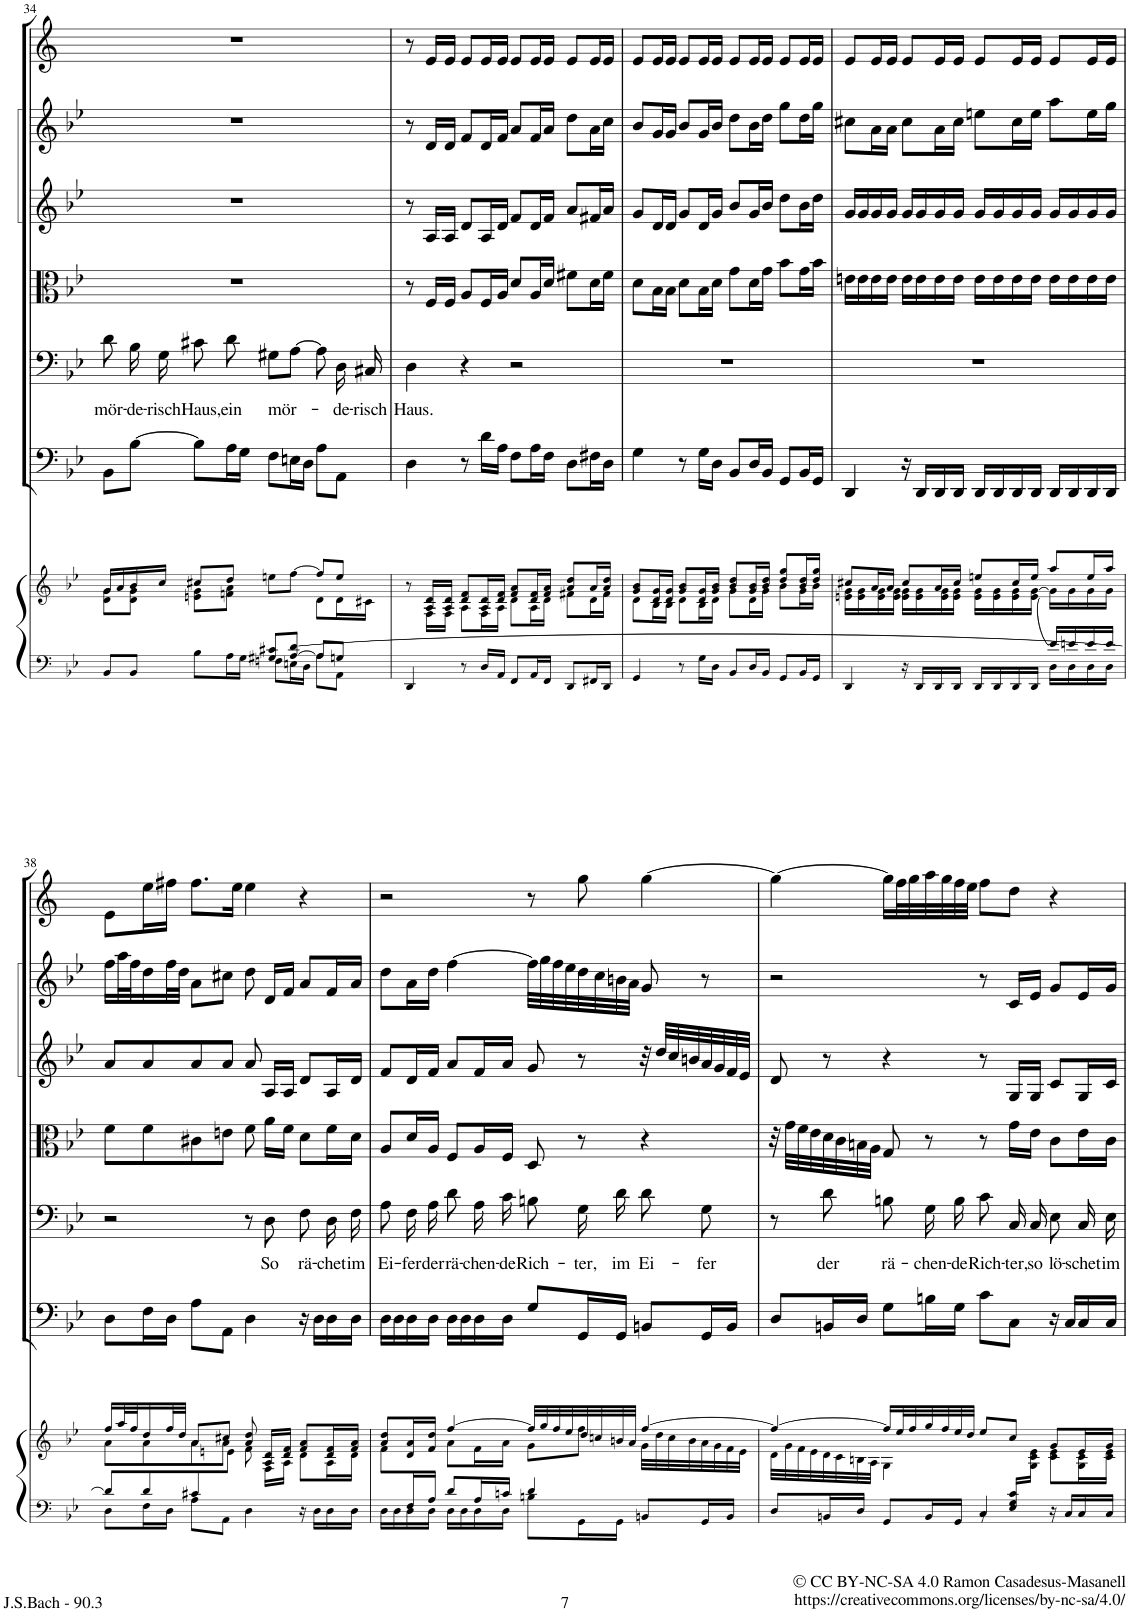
**kern	**kern	**kern	**kern	**text	**kern	**kern	**kern	**kern
*part7	*part7	*part6	*part5	*part5	*part4	*part3	*part2	*part1
*staff8	*staff7	*staff6	*staff5	*staff5	*staff4	*staff3	*staff2	*staff1
*I"Piano reduction	*	*I"Continuo	*I"Basso	*	*I"Viola	*I"Violino II	*I"Violino I	*I"Tromba
*I'Pno	*	*	*	*	*	*	*	*
!!LO:PB:g=z
*clefF4	*clefG2	*clefF4	*clefF4	*	*clefC3	*clefG2	*clefG2	*clefG2
*	*	*	*	*	*	*	*	*Trd1c2
*k[b-e-]	*k[b-e-]	*k[b-e-]	*k[b-e-]	*	*k[b-e-]	*k[b-e-]	*k[b-e-]	*k[]
*M4/4	*M4/4	*M4/4	*M4/4	*	*M4/4	*M4/4	*M4/4	*M4/4
*met(c)	*met(c)	*met(c)	*met(c)	*	*met(c)	*met(c)	*met(c)	*met(c)
=34	=34	=34	=34	=34	=34	=34	=34	=34
*^	*^	*	*	*	*	*	*	*
!	!	!	!	!	!	!LO:LY:b	!	!	!	!
8BB-/L	4ryy	16g/LL	8d\ 8g\L	8BB-\L	8d\	mör-	1r	1r	1r	1r
.	.	16a/	.	.	.	.	.	.	.	.
!	!	!	!	!	!	!LO:LY:b	!	!	!	!
8BB-/J	.	16b-/	8d\ 8g\J	[8B-\J	16B-\	de-	.	.	.	.
!	!	!	!	!	!	!LO:LY:b	!	!	!	!
.	.	16cc/JJ	.	.	16G\	risch	.	.	.	.
!	!	!	!	!	!	!LO:LY:b	!	!	!	!
4ryy	8B-\L	8cc#X/L	8en\ 8g\L	8B-\L]	8c#X\	Haus,	.	.	.	.
!	!	!	!	!	!	!LO:LY:b	!	!	!	!
.	16A\L	8dd/J	8fn\ 8a\J	16A\L	8d\	ein	.	.	.	.
.	16G\JJ	.	.	16G\JJ	.	.	.	.	.	.
!	!	!	!	!	!	!LO:LY:b	!	!	!	!
8G#X/ 8c#X/L	8Fn\L	8een\L	4ryy	8F\L	8G#X\L	mör-	.	.	.	.
[8A/ [8d/J	16En\L	[>8ff\J	.	16En\L	[8A\J	.	.	.	.	.
.	16D\JJ	.	.	16D\JJ	.	.	.	.	.	.
8A/L]	8A\L	8ff/L]	8d\L	8A\L	8A\]	.	.	.	.	.
!	!	!	!	!	!	!LO:LY:b	!	!	!	!
8Gn/J	8AA\J	8ee/J	16d\L	8AA\J	16D\	-de-	.	.	.	.
!	!	!	!	!	!	!LO:LY:b	!	!	!	!
.	.	.	16c#X\JJ	.	16C#X/	risch	.	.	.	.
*v	*v	*	*	*	*	*	*	*	*	*
=35	=35	=35	=35	=35	=35	=35	=35	=35	=35
!	!	!	!	!	!LO:LY:b	!	!	!	!
4DD/	8r	8ryy	4D\	4D\	Haus.	8r	8r	8r	8r
.	16A/ 16d/LL	16F\LL	.	.	.	16F/LL	16A/LL	16d/LL	16e/LL
.	16A/ 16d/JJ	16F\JJ	.	.	.	16F/JJ	16A/JJ	16d/JJ	16e/JJ
8r	8d/ 8f/L	8A\L	8r	4r	.	8A/L	8d/L	8f/L	8e/L
16D/LL	16A/ 16d/L	16F\L	16d\LL	.	.	16F/L	16A/L	16d/L	16e/L
16AA/JJ	16d/ 16f/JJ	16A\JJ	16A\JJ	.	.	16A/JJ	16d/JJ	16f/JJ	16e/JJ
8FF/L	8f/ 8a/L	8d\L	8F\L	2r	.	8d/L	8f/L	8a/L	8e/L
16AA/L	16d/ 16f/L	16A\L	16A\L	.	.	16A/L	16d/L	16f/L	16e/L
16FF/JJ	16f/ 16a/JJ	16d\JJ	16F\JJ	.	.	16d/JJ	16f/JJ	16a/JJ	16e/JJ
8DD/L	8a/ 8dd/L	8f#X\L	8D\L	.	.	8f#X\L	8a/L	8dd\L	8e/L
16FF#X/L	16a/L	16d\L	16F#X\L	.	.	16d\L	16f#X/L	16a\L	16e/L
16DD/JJ	16a/ 16dd/JJ	16f#\JJ	16D\JJ	.	.	16f#\JJ	16a/JJ	16cc\JJ	16e/JJ
=36	=36	=36	=36	=36	=36	=36	=36	=36	=36
4GG/	8g/ 8b-/L	8d\L	4G\	1r	.	8d\L	8g/L	8b-/L	8e/L
.	16d/ 16g/L	16B-\L	.	.	.	16B-\L	16d/L	16g/L	16e/L
.	16d/ 16g/JJ	16B-\JJ	.	.	.	16B-\JJ	16d/JJ	16g/JJ	16e/JJ
8r	8g/ 8b-/L	8d\L	8r	.	.	8d\L	8g/L	8b-/L	8e/L
16G\LL	16d/ 16g/L	16B-\L	16G\LL	.	.	16B-\L	16d/L	16g/L	16e/L
16D\JJ	16g/ 16b-/JJ	16d\JJ	16D\JJ	.	.	16d\JJ	16g/JJ	16b-/JJ	16e/JJ
8BB-/L	8b-/ 8dd/L	8g\L	8BB-/L	.	.	8g\L	8b-/L	8dd\L	8e/L
16D/L	16g/ 16b-/L	16d\L	16D/L	.	.	16d\L	16g/L	16b-\L	16e/L
16BB-/JJ	16b-/ 16dd/JJ	16g\JJ	16BB-/JJ	.	.	16g\JJ	16b-/JJ	16dd\JJ	16e/JJ
8GG/L	8dd/ 8gg/L	8b-\L	8GG/L	.	.	8b-\L	8dd\L	8gg\L	8e/L
16BB-/L	16b-/ 16dd/L	16g\L	16BB-/L	.	.	16g\L	16b-\L	16dd\L	16e/L
16GG/JJ	16dd/ 16gg/JJ	16b-\JJ	16GG/JJ	.	.	16b-\JJ	16dd\JJ	16gg\JJ	16e/JJ
=37	=37	=37	=37	=37	=37	=37	=37	=37	=37
*^	*	*	*	*	*	*	*	*	*
4DD/	4ryy	8cc#X/L	16en\ 16g\LL	4DD/	1r	.	16en\LL	16g/LL	8cc#X\L	8e/L
.	.	.	16e\ 16g\	.	.	.	16e\	16g/	.	.
.	.	16a/L	16e\ 16g\	.	.	.	16e\	16g/	16a\L	16e/L
.	.	16a/JJ	16e\ 16g\JJ	.	.	.	16e\JJ	16g/JJ	16a\JJ	16e/JJ
16r	16ryy	8cc#/L	16e\ 16g\LL	16r	.	.	16e\LL	16g/LL	8cc#\L	8e/L
16DD/LL	16ryy	.	16e\ 16g\	16DD/LL	.	.	16e\	16g/	.	.
16DD/	8ryy	16a/L	16e\ 16g\	16DD/	.	.	16e\	16g/	16a\L	16e/L
16DD/JJ	.	16cc#/JJ	16e\ 16g\JJ	16DD/JJ	.	.	16e\JJ	16g/JJ	16cc#\JJ	16e/JJ
16DD/LL	4ryy	8een/L	16e\ 16g\LL	16DD/LL	.	.	16e\LL	16g/LL	8een\L	8e/L
16DD/	.	.	16e\ 16g\	16DD/	.	.	16e\	16g/	.	.
16DD/	.	16cc#/L	16e\ 16g\	16DD/	.	.	16e\	16g/	16cc#\L	16e/L
16DD/JJ	.	16ee/JJ	[16e\ [>16g\JJ	16DD/JJ	.	.	16e\JJ	16g/JJ	16ee\JJ	16e/JJ
16e/LL]	16D\LL	8aa/L	16g\LL]	16DD/LL	.	.	16e\LL	16g/LL	8aa\L	8e/L
16en/	16D\	.	16g\	16DD/	.	.	16e\	16g/	.	.
16e/	16D\	16ee/L	16g\	16DD/	.	.	16e\	16g/	16ee\L	16e/L
16e/JJ	16D\JJ	16aa/JJ	16g\JJ	16DD/JJ	.	.	16e\JJ	16g/JJ	16gg\JJ	16e/JJ
!!LO:LB:g=z
=38	=38	=38	=38	=38	=38	=38	=38	=38	=38	=38
*	*	*	*^	*	*	*	*	*	*	*
8d/L]	8D\L	16ff/LL	8a\L	4.ryy	8D\L	2r	.	8f\L	8a/L	16ff\LL	8e\L
.	.	32aa/L	.	.	.	.	.	.	.	32aa\L	.
.	.	32ff/J	.	.	.	.	.	.	.	32ff\J	.
8d/	16F\L	16dd/	8a\	.	16F\L	.	.	8f\	8a/	16dd\	16ee\L
.	16D\JJ	32ff/L	.	.	16D\JJ	.	.	.	.	32ff\L	16ff#X\JJ
.	.	32dd/JJJ	.	.	.	.	.	.	.	32dd\JJJ	.
8c#X/	8A\L	8a/L	8a\	.	8A\L	.	.	8c#X\	8a/	8a\L	8.ff#\L
8ryy	8AA\J	8cc#X/J	8a\J	8en\J	8AA\J	.	.	8en\J	8a/J	8cc#X\J	.
.	.	.	.	.	.	.	.	.	.	.	16ee\Jk
4ryy	4D\	8a/ 8dd/	8f\	2ryy	4D\	8r	.	8f\	8a/	8dd\	4ee\
!	!	!	!	!	!	!	!LO:LY:b	!	!	!	!
.	.	16A/ 16d/LL	16F\LL	.	.	8D\	So	16a\LL	16A/LL	16d/LL	.
.	.	16d/ 16f/JJ	16A\JJ	.	.	.	.	16f\JJ	16A/JJ	16f/JJ	.
!	!	!	!	!	!	!	!LO:LY:b	!	!	!	!
16r	16ryy	8f/ 8a/L	8d\L	.	16r	8F\	rä-	8d\L	8d/L	8a/L	4r
16ryy	16D\LL	.	.	.	16D\LL	.	.	.	.	.	.
!	!	!	!	!	!	!	!LO:LY:b	!	!	!	!
8ryy	16D\	16d/ 16f/L	16A\L	.	16D\	16D\	chet	16f\L	16A/L	16f/L	.
!	!	!	!	!	!	!	!LO:LY:b	!	!	!	!
.	16D\JJ	16f/ 16a/JJ	16d\JJ	.	16D\JJ	16F\	im	16d\JJ	16d/JJ	16a/JJ	.
=39	=39	=39	=39	=39	=39	=39	=39	=39	=39	=39	=39
!	!	!	!	!	!	!	!LO:LY:b	!	!	!	!
8ryy	16D\LL	8a/ 8dd/L	4ryy	8f\L	16D\LL	8A\	Ei-	8A/L	8f/L	8dd\L	2r
.	16D\	.	.	.	16D\	.	.	.	.	.	.
!	!	!	!	!	!	!	!LO:LY:b	!	!	!	!
16F/L	16D\	16d/ 16a/L	.	2..ryy	16D\	16F\	fer	16d/L	16d/L	16a\L	.
!	!	!	!	!	!	!	!LO:LY:b	!	!	!	!
16A/JJ	16D\JJ	16f/ 16dd/JJ	.	.	16D\JJ	16A\	der	16A/JJ	16f/JJ	16dd\JJ	.
!	!	!	!	!	!	!	!LO:LY:b	!	!	!	!
8d/L	16D\LL	[4ff/	8a\L	.	16D\LL	8d\	rä-	8F/L	8a/L	[4ff\	.
.	16D\	.	.	.	16D\	.	.	.	.	.	.
!	!	!	!	!	!	!	!LO:LY:b	!	!	!	!
16A/L	16D\	.	16f\L	.	16D\	16A\	chen-	16A/L	16f/L	.	.
!	!	!	!	!	!	!	!LO:LY:b	!	!	!	!
16cn/JJ	16D\JJ	.	16a\JJ	.	16D\JJ	16c\	de	16F/JJ	16a/JJ	.	.
!	!	!	!	!	!	!	!LO:LY:b	!	!	!	!
4d/	8Bn\L	32ff/LLL]	8g\L	.	8G/L	8Bn\	Rich-	8D/	8g/	32ff\LLL]	8r
.	.	32gg/	.	.	.	.	.	.	.	32gg\	.
.	.	32ff/	.	.	.	.	.	.	.	32ff\	.
.	.	32ee-/	.	.	.	.	.	.	.	32ee-\	.
!	!	!	!	!	!	!	!LO:LY:b	!	!	!	!
.	16GG\L	32dd/	8ff\J	.	16GG/L	16G\	ter,	8r	8r	32dd\	8gg\
.	.	32ccn/	.	.	.	.	.	.	.	32cc\	.
!	!	!	!	!	!	!	!LO:LY:b	!	!	!	!
.	16GG\JJ	32bn/	.	.	16GG/JJ	16d\	im	.	.	32bn\	.
.	.	32a/JJJ	.	.	.	.	.	.	.	32a\JJJ	.
!	!	!	!	!	!	!	!LO:LY:b	!	!	!	!
8BBn/L	4ryy	[4ff/	32g\LLL	.	8BBn/L	8d\	Ei-	4r	32r	8g/	[4gg\
.	.	.	32dd\	.	.	.	.	.	32dd/LLL	.	.
.	.	.	32cc\	.	.	.	.	.	32cc/	.	.
.	.	.	32b\	.	.	.	.	.	32bn/	.	.
!	!	!	!	!	!	!	!LO:LY:b	!	!	!	!
16GG/L	.	.	32a\	.	16GG/L	8G\	fer	.	32a/	8r	.
.	.	.	32g\	.	.	.	.	.	32g/	.	.
16BB/JJ	.	.	32f\	.	16BB/JJ	.	.	.	32f/	.	.
.	.	.	32e-\JJJ	.	.	.	.	.	32e-/JJJ	.	.
*	*	*	*v	*v	*	*	*	*	*	*	*
=40	=40	=40	=40	=40	=40	=40	=40	=40	=40	=40
8ryy	8D/L	4ff/_	32d\LLL	8D/L	8r	.	32r	8d/	2r	4gg\_
.	.	.	32g\	.	.	.	32g\LLL	.	.	.
.	.	.	32f\	.	.	.	32f\	.	.	.
.	.	.	32e-\	.	.	.	32e-\	.	.	.
!	!	!	!	!	!	!LO:LY:b	!	!	!	!
.	16BBn/L	.	32d\	16BBn/L	8d\	der	32d\	8r	.	.
.	.	.	32c\	.	.	.	32c\	.	.	.
.	16D/JJ	.	32Bn\	16D/JJ	.	.	32Bn\	.	.	.
.	.	.	32A\JJJ	.	.	.	32A\JJJ	.	.	.
!	!	!	!	!	!	!LO:LY:b	!	!	!	!
.	8GG/L	16ff/LL]	4G\	8G\L	8Bn\	rä-	8G/	4r	.	16gg\LL]
.	.	32ee-/L	.	.	.	.	.	.	.	32ff\L
.	.	32ff/	.	.	.	.	.	.	.	32gg\
!	!	!	!	!	!	!LO:LY:b	!	!	!	!
.	16BB/L	32gg/	.	16Bn\L	16G\	chen-	8r	.	.	32aa\
.	.	32ff/	.	.	.	.	.	.	.	32gg\
!	!	!	!	!	!	!LO:LY:b	!	!	!	!
.	16GG/JJ	32ee-/	.	16G\JJ	16B\	de	.	.	.	32ff\
.	.	32dd/JJJ	.	.	.	.	.	.	.	32ee\JJJ
!	!	!	!	!	!	!LO:LY:b	!	!	!	!
.	4C/	8ee-/L	8r	8c\L	8c\	Rich-	8r	8r	8r	8ff\L
!	!	!	!	!	!	!LO:LY:b	!	!	!	!
16E-/ 16G/ 16c/LL	.	8cc/J	16ryy	8C\J	16C/	ter,	16g\LL	16G/LL	16c/LL	8dd\J
!	!	!	!	!	!	!LO:LY:b	!	!	!	!
4ryy	.	.	16G\ 16c\ 16e-\JJ	.	16C/	so	16e-\JJ	16G/JJ	16e-/JJ	.
!	!	!	!	!	!	!LO:LY:b	!	!	!	!
.	16r	8g/L	8c\ 8e-\L	16r	8E-\	lö-	8c\L	8c/L	8g/L	4r
.	16C/LL	.	.	16C/LL	.	.	.	.	.	.
!	!	!	!	!	!	!LO:LY:b	!	!	!	!
.	16C/	16e-/L	16G\ 16c\L	16C/	16C/	schet	16e-\L	16G/L	16e-/L	.
!	!	!	!	!	!	!LO:LY:b	!	!	!	!
16ryy	16C/JJ	16g/JJ	16c\ 16e-\JJ	16C/JJ	16E-\	im	16c\JJ	16c/JJ	16g/JJ	.
*v	*v	*	*	*	*	*	*	*	*	*
*	*v	*v	*	*	*	*	*	*	*
=	=	=	=	=	=	=	=	=
*-	*-	*-	*-	*-	*-	*-	*-	*-
